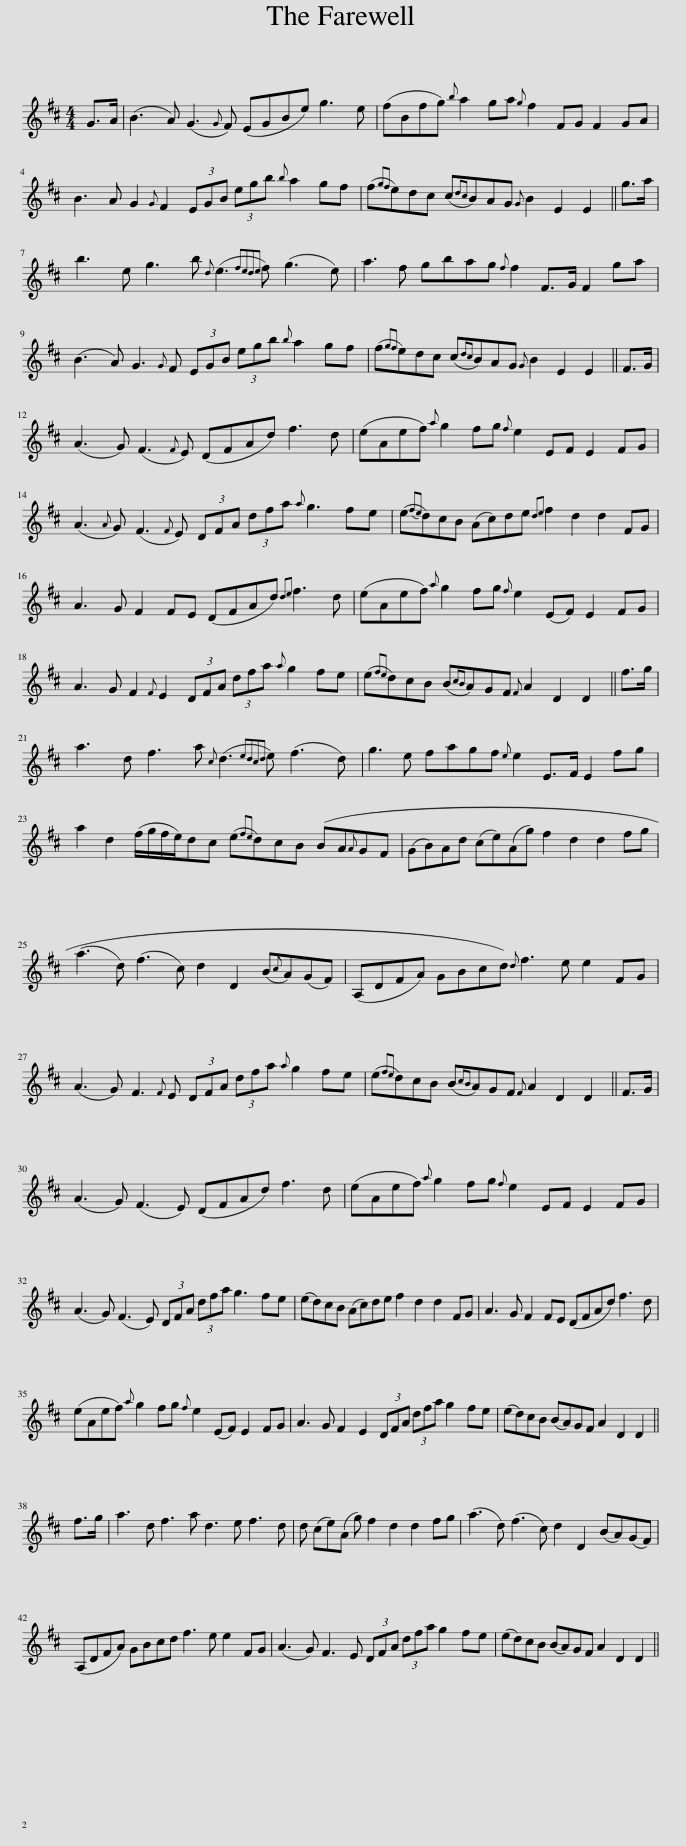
X:1
L:1/8
M:4/4
I:linebreak $
K:D
V:1 treble
V:1
 G>A | (B3 A) (G3{G} F) (EGBe) g3 e | (fBfg){b} a2 ga{g} f2 FG F2 GA |$ B3 A G2{G} F2 (3EGB (3egb{b} a2 gf | (f{gf}e)dc (c{dc}B)AG{G} B2 E2 E2 || %5
 g>a |$ b3 e g3 b{d} (e3{fede} f) (g3 e) | a3 f gbag{f} f2 F>G F2 ga |$ (B3 A) G3{G} F (3EGB (3egb{b} a2 gf | (f{gf}e)dc (c{dc}B)AG{G} B2 E2 E2 || %10
 F>G |$ (A3 G) (F3{F} E) (DFAd) f3 d | (eAef){a} g2 fg{f} e2 EF E2 FG |$ (A3{A} G) (F3{F} E) (3DFA (3dfa{a} g3 fe | (e({fe)}d)cB (Ac)de{de} f2 d2 d2 FG |$ %15
 A3 G F2 FE (DFAd){de} f3 d | (eAef){a} g2 fg{f} e2 (EF) E2 FG |$ A3 G F2{F} E2 (3DFA (3dfa{a} g2 fe | (e{fe}d)cB (B{cB}A)GF{F} A2 D2 D2 || f>g |$ %20
 a3 d f3 a{c} (d3{edcd} e) (f3 d) | g3 e fagf{e} e2 E>F E2 fg |$ a2 d2 (f/g/f/e/)dc (e{fe}d)cB (BA{A}GF | (GB)Ad (ce)(Ag) f2 d2 d2 fg |$ (a3 d) (f3 c) d2 D2 (B{c}A)(GF) | %25
 (A,DFA) GBcd){d} f3 e e2 FG |$ (A3 G) F3{F} E (3DFA (3dfa{a} g2 fe | (e{fe}d)cB (B{cB}A)GF{F} A2 D2 D2 || F>G |$ (A3 G) (F3 E) (DFAd) f3 d | %30
 (eAef){a} g2 fg{f} e2 EF E2 FG |$ (A3 G) (F3 E) (3DFA (3dfa g3 fe | (ed)cB (Ac)de f2 d2 d2 FG | A3 G F2 FE (DFAd) f3 d |$ (eAef){a} g2 fg{f} e2 (EF) E2 FG | %35
 A3 G F2 E2 (3DFA (3dfa g2 fe | (ed)cB (BA)GF A2 D2 D2 ||$ f>g | a3 d f3 a d3 e f3 d | d (ce)(A g) f2 d2 d2 fg | %40
 (a3 d) (f3 c) d2 D2 (BA)(GF) |$ (A,DFA) GBcd f3 e e2 FG | (A3 G) F3 E (3DFA (3dfa g2 fe | (ed)cB (BA)GF A2 D2 D2 || %44
